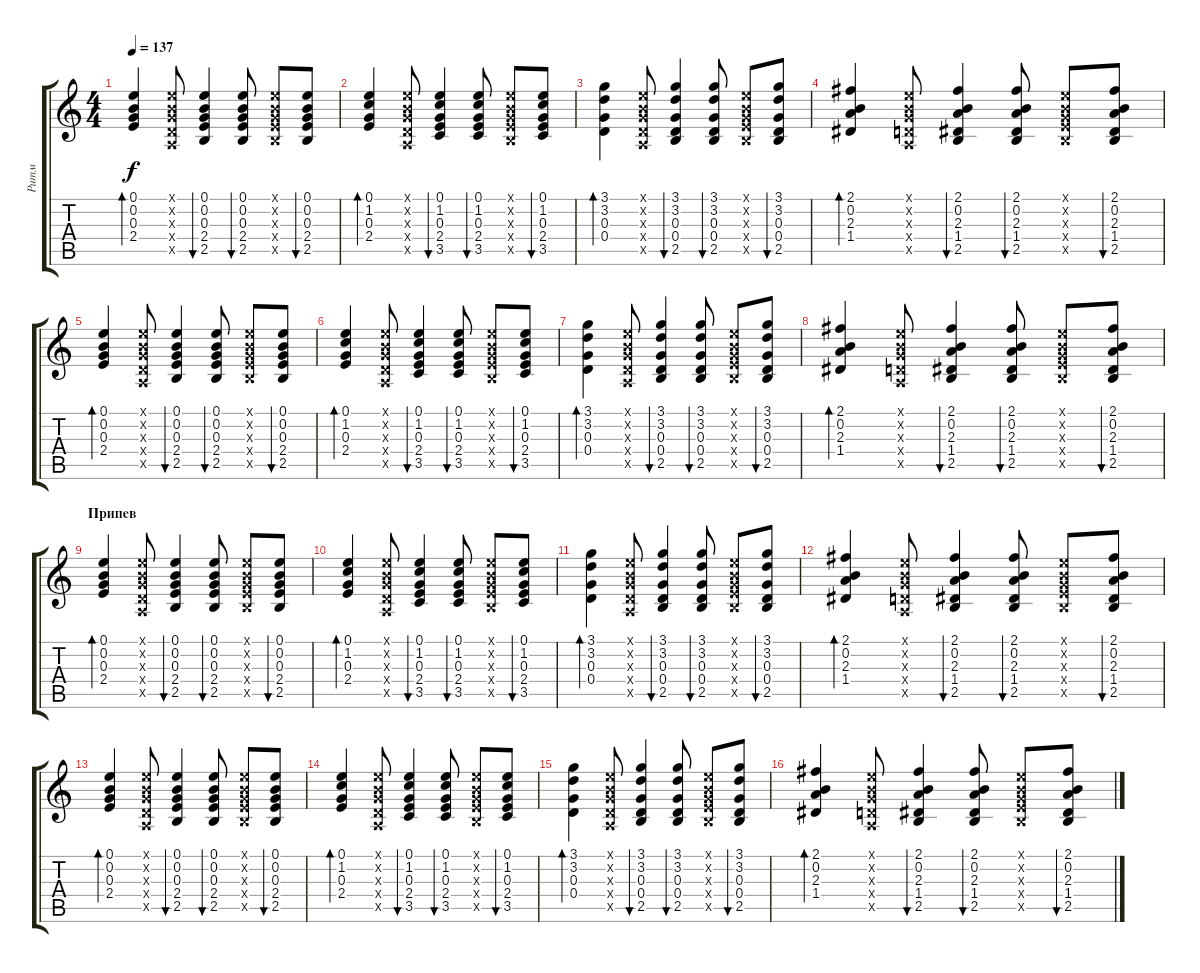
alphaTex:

\track ("Ритм" "Ритм") {instrument acousticguitarsteel}
\staff {score tabs}
\tuning (E4 B3 G3 D3 A2 E2) {hide}
\ts (4 4)
\tempo 137
\clef g2
\ks c
(0.1 0.2 0.3 2.4).4{bd 30 dy f} (0.1{x} 0.2{x} 0.3{x} 0.4{x} 0.5{x}).8 (0.1 0.2 0.3 2.4 2.5).4{bu 30} (0.1 0.2 0.3 2.4 2.5).8{bu 30} (0.1{x} 0.2{x} 0.3{x} 2.4{x} 2.5{x}).8 (0.1 0.2 0.3 2.4 2.5).8{bu 30} |
(0.1 1.2 0.3 2.4).4{bd 30} (0.1{x} 0.2{x} 0.3{x} 0.4{x} 0.5{x}).8 (0.1 1.2 0.3 2.4 3.5).4{bu 30} (0.1 1.2 0.3 2.4 3.5).8{bu 30} (0.1{x} 0.2{x} 0.3{x} 2.4{x} 2.5{x}).8 (0.1 1.2 0.3 2.4 3.5).8{bu 30} |
(3.1 3.2 0.3 0.4).4{bd 30} (0.1{x} 0.2{x} 0.3{x} 0.4{x} 0.5{x}).8 (3.1 3.2 0.3 0.4 2.5).4{bu 30} (3.1 3.2 0.3 0.4 2.5).8{bu 30} (0.1{x} 0.2{x} 0.3{x} 2.4{x} 2.5{x}).8 (3.1 3.2 0.3 0.4 2.5).8{bu 30} |
(2.1 0.2 2.3 1.4).4{bd 30} (0.1{x} 0.2{x} 0.3{x} 0.4{x} 0.5{x}).8 (2.1 0.2 2.3 1.4 2.5).4{bu 30} (2.1 0.2 2.3 1.4 2.5).8{bu 30} (0.1{x} 0.2{x} 0.3{x} 2.4{x} 2.5{x}).8 (2.1 0.2 2.3 1.4 2.5).8{bu 30} |
(0.1 0.2 0.3 2.4).4{bd 30} (0.1{x} 0.2{x} 0.3{x} 0.4{x} 0.5{x}).8 (0.1 0.2 0.3 2.4 2.5).4{bu 30} (0.1 0.2 0.3 2.4 2.5).8{bu 30} (0.1{x} 0.2{x} 0.3{x} 2.4{x} 2.5{x}).8 (0.1 0.2 0.3 2.4 2.5).8{bu 30} |
(0.1 1.2 0.3 2.4).4{bd 30} (0.1{x} 0.2{x} 0.3{x} 0.4{x} 0.5{x}).8 (0.1 1.2 0.3 2.4 3.5).4{bu 30} (0.1 1.2 0.3 2.4 3.5).8{bu 30} (0.1{x} 0.2{x} 0.3{x} 2.4{x} 2.5{x}).8 (0.1 1.2 0.3 2.4 3.5).8{bu 30} |
(3.1 3.2 0.3 0.4).4{bd 30} (0.1{x} 0.2{x} 0.3{x} 0.4{x} 0.5{x}).8 (3.1 3.2 0.3 0.4 2.5).4{bu 30} (3.1 3.2 0.3 0.4 2.5).8{bu 30} (0.1{x} 0.2{x} 0.3{x} 2.4{x} 2.5{x}).8 (3.1 3.2 0.3 0.4 2.5).8{bu 30} |
(2.1 0.2 2.3 1.4).4{bd 30} (0.1{x} 0.2{x} 0.3{x} 0.4{x} 0.5{x}).8 (2.1 0.2 2.3 1.4 2.5).4{bu 30} (2.1 0.2 2.3 1.4 2.5).8{bu 30} (0.1{x} 0.2{x} 0.3{x} 2.4{x} 2.5{x}).8 (2.1 0.2 2.3 1.4 2.5).8{bu 30} |
\section ("" "Припев")
(0.1 0.2 0.3 2.4).4{bd 30} (0.1{x} 0.2{x} 0.3{x} 0.4{x} 0.5{x}).8 (0.1 0.2 0.3 2.4 2.5).4{bu 30} (0.1 0.2 0.3 2.4 2.5).8{bu 30} (0.1{x} 0.2{x} 0.3{x} 2.4{x} 2.5{x}).8 (0.1 0.2 0.3 2.4 2.5).8{bu 30} |
(0.1 1.2 0.3 2.4).4{bd 30} (0.1{x} 0.2{x} 0.3{x} 0.4{x} 0.5{x}).8 (0.1 1.2 0.3 2.4 3.5).4{bu 30} (0.1 1.2 0.3 2.4 3.5).8{bu 30} (0.1{x} 0.2{x} 0.3{x} 2.4{x} 2.5{x}).8 (0.1 1.2 0.3 2.4 3.5).8{bu 30} |
(3.1 3.2 0.3 0.4).4{bd 30} (0.1{x} 0.2{x} 0.3{x} 0.4{x} 0.5{x}).8 (3.1 3.2 0.3 0.4 2.5).4{bu 30} (3.1 3.2 0.3 0.4 2.5).8{bu 30} (0.1{x} 0.2{x} 0.3{x} 2.4{x} 2.5{x}).8 (3.1 3.2 0.3 0.4 2.5).8{bu 30} |
(2.1 0.2 2.3 1.4).4{bd 30} (0.1{x} 0.2{x} 0.3{x} 0.4{x} 0.5{x}).8 (2.1 0.2 2.3 1.4 2.5).4{bu 30} (2.1 0.2 2.3 1.4 2.5).8{bu 30} (0.1{x} 0.2{x} 0.3{x} 2.4{x} 2.5{x}).8 (2.1 0.2 2.3 1.4 2.5).8{bu 30} |
(0.1 0.2 0.3 2.4).4{bd 30} (0.1{x} 0.2{x} 0.3{x} 0.4{x} 0.5{x}).8 (0.1 0.2 0.3 2.4 2.5).4{bu 30} (0.1 0.2 0.3 2.4 2.5).8{bu 30} (0.1{x} 0.2{x} 0.3{x} 2.4{x} 2.5{x}).8 (0.1 0.2 0.3 2.4 2.5).8{bu 30} |
(0.1 1.2 0.3 2.4).4{bd 30} (0.1{x} 0.2{x} 0.3{x} 0.4{x} 0.5{x}).8 (0.1 1.2 0.3 2.4 3.5).4{bu 30} (0.1 1.2 0.3 2.4 3.5).8{bu 30} (0.1{x} 0.2{x} 0.3{x} 2.4{x} 2.5{x}).8 (0.1 1.2 0.3 2.4 3.5).8{bu 30} |
(3.1 3.2 0.3 0.4).4{bd 30} (0.1{x} 0.2{x} 0.3{x} 0.4{x} 0.5{x}).8 (3.1 3.2 0.3 0.4 2.5).4{bu 30} (3.1 3.2 0.3 0.4 2.5).8{bu 30} (0.1{x} 0.2{x} 0.3{x} 2.4{x} 2.5{x}).8 (3.1 3.2 0.3 0.4 2.5).8{bu 30} |
(2.1 0.2 2.3 1.4).4{bd 30} (0.1{x} 0.2{x} 0.3{x} 0.4{x} 0.5{x}).8 (2.1 0.2 2.3 1.4 2.5).4{bu 30} (2.1 0.2 2.3 1.4 2.5).8{bu 30} (0.1{x} 0.2{x} 0.3{x} 2.4{x} 2.5{x}).8 (2.1 0.2 2.3 1.4 2.5).8{bu 30}
